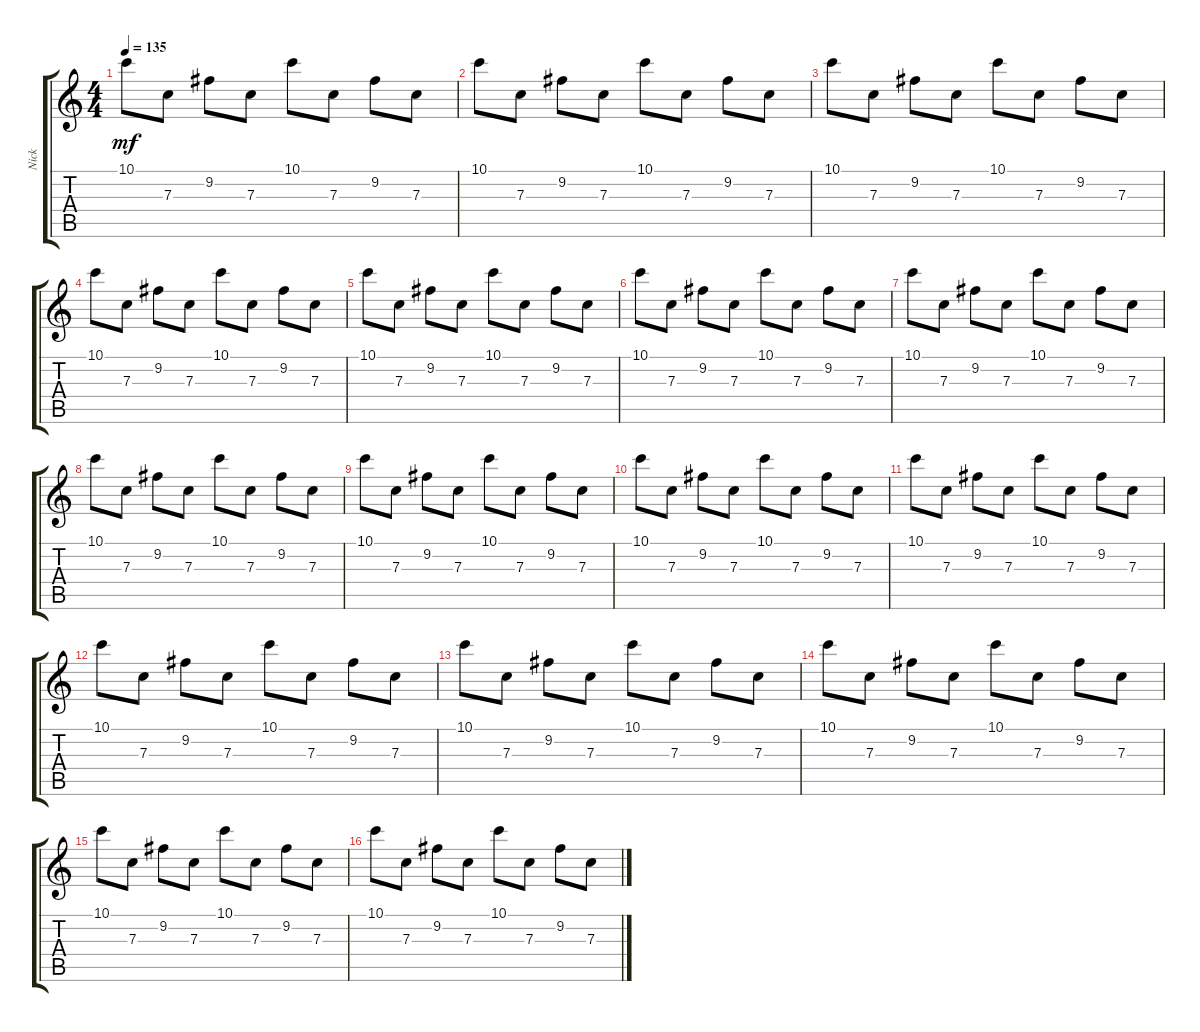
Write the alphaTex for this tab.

\track ("Nick" "Nick") {instrument distortionguitar}
\staff {score tabs}
\tuning (D4 A3 F3 C3 G2 C2) {hide}
\ts (4 4)
\tempo 135
\clef g2
\ks c
10.1.8{dy mf} 7.3.8 9.2.8 7.3.8 10.1.8 7.3.8 9.2.8 7.3.8 |
10.1.8 7.3.8 9.2.8 7.3.8 10.1.8 7.3.8 9.2.8 7.3.8 |
10.1.8 7.3.8 9.2.8 7.3.8 10.1.8 7.3.8 9.2.8 7.3.8 |
10.1.8 7.3.8 9.2.8 7.3.8 10.1.8 7.3.8 9.2.8 7.3.8 |
10.1.8 7.3.8 9.2.8 7.3.8 10.1.8 7.3.8 9.2.8 7.3.8 |
10.1.8 7.3.8 9.2.8 7.3.8 10.1.8 7.3.8 9.2.8 7.3.8 |
10.1.8 7.3.8 9.2.8 7.3.8 10.1.8 7.3.8 9.2.8 7.3.8 |
10.1.8 7.3.8 9.2.8 7.3.8 10.1.8 7.3.8 9.2.8 7.3.8 |
10.1.8 7.3.8 9.2.8 7.3.8 10.1.8 7.3.8 9.2.8 7.3.8 |
10.1.8 7.3.8 9.2.8 7.3.8 10.1.8 7.3.8 9.2.8 7.3.8 |
10.1.8 7.3.8 9.2.8 7.3.8 10.1.8 7.3.8 9.2.8 7.3.8 |
10.1.8 7.3.8 9.2.8 7.3.8 10.1.8 7.3.8 9.2.8 7.3.8 |
10.1.8 7.3.8 9.2.8 7.3.8 10.1.8 7.3.8 9.2.8 7.3.8 |
10.1.8 7.3.8 9.2.8 7.3.8 10.1.8 7.3.8 9.2.8 7.3.8 |
10.1.8 7.3.8 9.2.8 7.3.8 10.1.8 7.3.8 9.2.8 7.3.8 |
10.1.8 7.3.8 9.2.8 7.3.8 10.1.8 7.3.8 9.2.8 7.3.8
